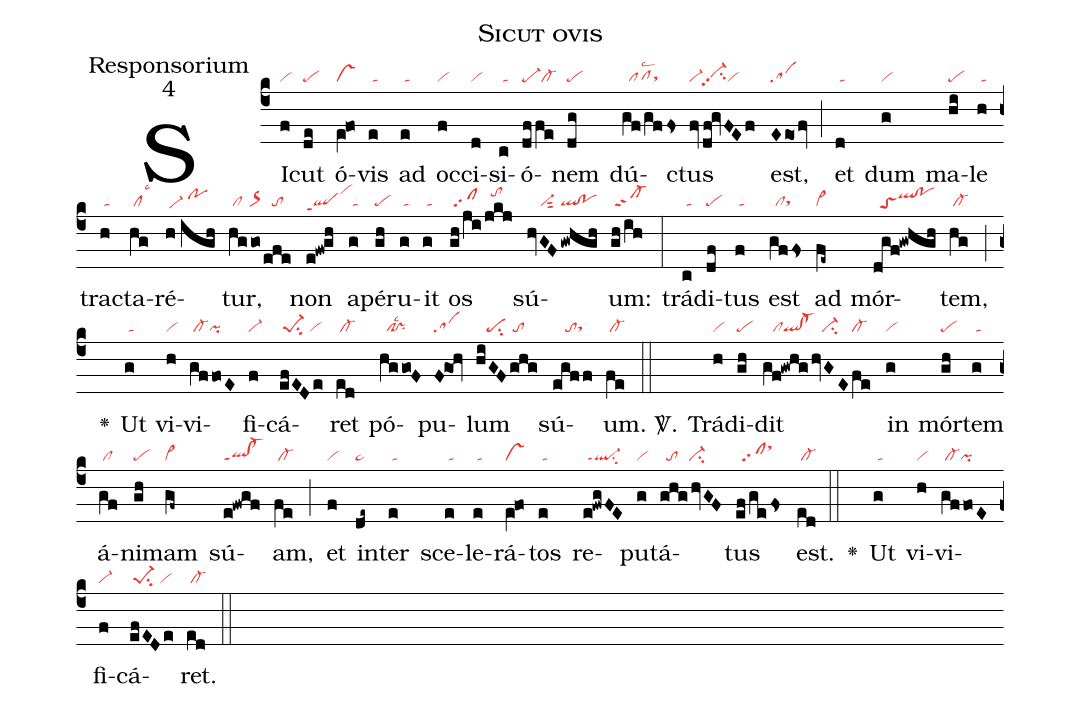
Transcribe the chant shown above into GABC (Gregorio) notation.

name:Sicut ovis;
office-part:Responsorium;
mode:4;
nabc-lines:1;
%%
(c4) SI(f|vi)cut(de|pe) ó(eV!fo|vs)vis(e|/ta)
ad(e|/ta) oc(f|vi)ci(d|vi)si(c|/ta)ó(dffe|pe-cl-)nem(dg|pe) dú(gf/gffs|//pflsc2`sthg)ctus(fv|vi-|/df!gvFEf|vi-hhpp2su2vi) est,(Eeofv|sa) (;)
et(d|/ta) dum(g|vi) ma(hi|pe)le(h|/ta) tra(h|/ta)cta(hg|/cllsc3)ré(h//igh|/vi-he/pohi)tur,(hggo/efe|/cl//or>///to)
non(e!fw!gh|qlhdppt1vihk) a(g|/ta)pé(gh|pe)ru(g|/ta)it(g|/ta) os(gh/ji|/sf|/jkj|//tohj) sú(hvGF|////vi-sut2|/gwhgh|ql!po)um:(gh/ih|/sf-) (:)
trá(c|/ta)di(df|pe)tus(f|/ta) est(gffs|//clsthg) ad(fe~|cl~) mór(dgf!gwhgh|//toSheqlhi!pohi)tem,(hg|/cl-) (;)

<v>\greheightstar</v>() Ut(g|/ta) vi(h|vi)vi(gffoE|/cl-pi)fi(f|vi-)cá(efEDe|/pe-1su2/vi)ret(ed|/cl-)
pó(hggo!F|//cl!prlsc2)pu(F!go!hv|sa)lum(hiGF/ghg|///pesu2//to) sú(egff|////tosthg)um.(fe|/cl-) (::)

<sp>V/</sp>.() Trá(h|vi)di(gh|pe)dit(gf!gwhg|///clql!cl-|/hvGE/fe|///ci-////cl-) in(g|vi) mór(gh|pe)tem(g|/ta)
á(gf|/cl)ni(gh|pe)mam(gf~|cl~) sú(e!fwgf|ql!cl-ppt1)am,(fe|/cl-) (;)
et(f|vi) in(de~|pe~)ter(e|/ta) sce(e|/ta)le(e|/ta)rá(eV!fo|vs)tos(e|/ta)
re(e!fwgFE|/ql-ppt1su2)pu(g|vi)tá(ghghvGF|//to///ci-)tus(ef/gefs|//sfsthk) est.(ed|/cl-) (::)

<v>\greheightstar</v>() Ut(g|/ta) vi(h|vi)vi(gffoE|/cl-pi)fi(f|vi-)cá(efEDe|/pe-1su2/vi)ret.(ed|/cl-) (::)
